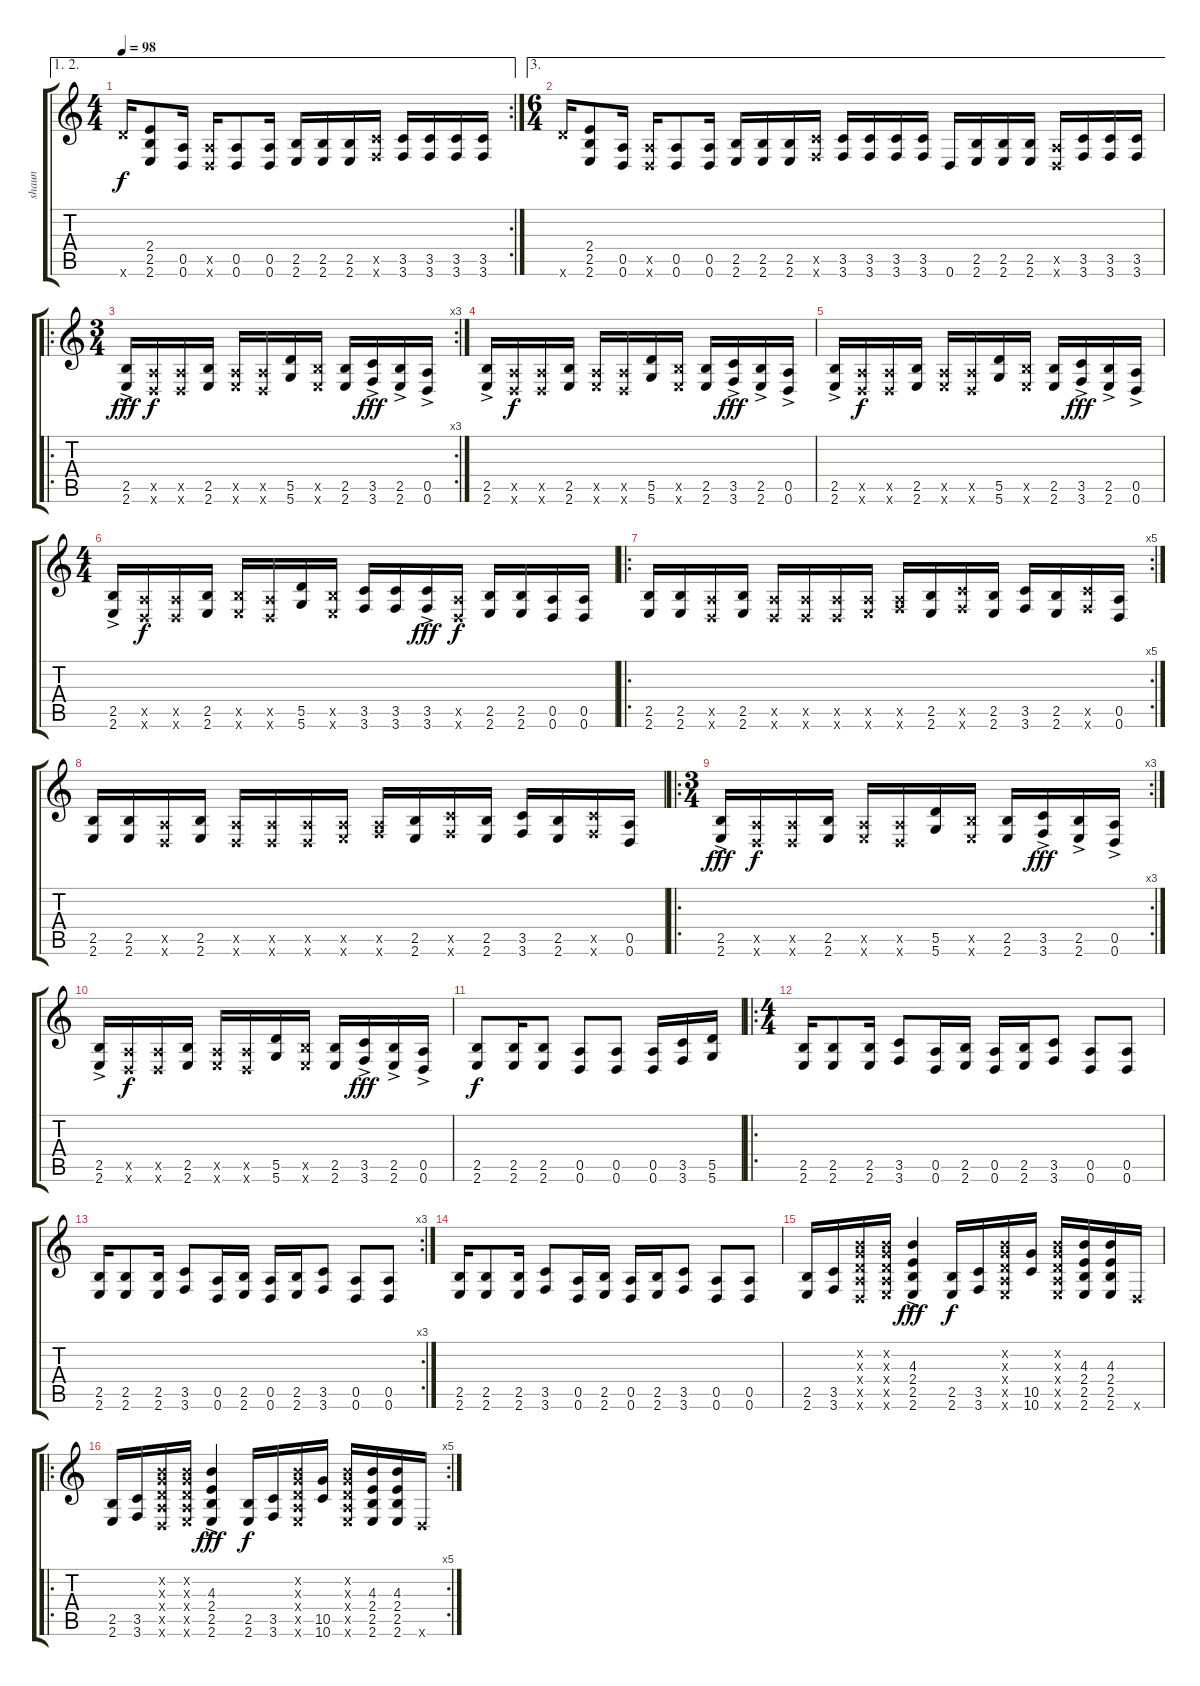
\track ("shaun" "shaun") {instrument electricguitarclean}
\staff {score tabs}
\tuning (E4 B3 G3 D3 A2 D2) {hide}
\ae (1 2)
\rc 2
\ts (4 4)
\tempo 98
\clef g2
\ks c
12.6{x}.16{dy f} (2.4 2.5 2.6).8 (0.5 0.6).16 (0.5{x} 0.6{x}).16 (0.5 0.6).8 (0.5 0.6).16 (2.5 2.6).16 (2.5 2.6).16 (2.5 2.6).16 (3.5{x} 3.6{x}).16 (3.5 3.6).16 (3.5 3.6).16 (3.5 3.6).16 (3.5 3.6).16 |
\ae 3
\ts (6 4)
12.6{x}.16 (2.4 2.5 2.6).8 (0.5 0.6).16 (0.5{x} 0.6{x}).16 (0.5 0.6).8 (0.5 0.6).16 (2.5 2.6).16 (2.5 2.6).16 (2.5 2.6).16 (3.5{x} 3.6{x}).16 (3.5 3.6).16 (3.5 3.6).16 (3.5 3.6).16 (3.5 3.6).16 0.6.16 (2.5 2.6).16 (2.5 2.6).16 (2.5 2.6).16 (0.5{x} 0.6{x}).16 (3.5 3.6).16 (3.5 3.6).16 (3.5 3.6).16 |
\ro
\rc 3
\ts (3 4)
(2.5{ac} 2.6).16{dy fff} (0.5{x} 0.6{x}).16{dy f} (0.5{x} 0.6{x}).16 (2.5 2.6).16 (0.5{x} 2.6{x}).16 (0.5{x} 0.6{x}).16 (5.5 5.6).16 (2.5{x} 2.6{x}).16 (2.5 2.6).16 (3.5{ac} 3.6).16{dy fff} (2.5{ac} 2.6).16 (0.5{ac} 0.6).16 |
(2.5{ac} 2.6).16 (0.5{x} 0.6{x}).16{dy f} (0.5{x} 0.6{x}).16 (2.5 2.6).16 (0.5{x} 2.6{x}).16 (0.5{x} 0.6{x}).16 (5.5 5.6).16 (2.5{x} 2.6{x}).16 (2.5 2.6).16 (3.5{ac} 3.6).16{dy fff} (2.5{ac} 2.6).16 (0.5{ac} 0.6).16 |
(2.5{ac} 2.6).16 (0.5{x} 0.6{x}).16{dy f} (0.5{x} 0.6{x}).16 (2.5 2.6).16 (0.5{x} 2.6{x}).16 (0.5{x} 0.6{x}).16 (5.5 5.6).16 (2.5{x} 2.6{x}).16 (2.5 2.6).16 (3.5{ac} 3.6).16{dy fff} (2.5{ac} 2.6).16 (0.5{ac} 0.6).16 |
\ts (4 4)
(2.5{ac} 2.6).16 (0.5{x} 0.6{x}).16{dy f} (0.5{x} 0.6{x}).16 (2.5 2.6).16 (2.5{x} 2.6{x}).16 (0.5{x} 0.6{x}).16 (5.5 5.6).16 (2.5{x} 2.6{x}).16 (3.5 3.6).16 (3.5 3.6).16 (3.5{ac} 3.6).16{dy fff} (0.5{x} 0.6{x}).16{dy f} (2.5 2.6).16 (2.5 2.6).16 (0.5 0.6).16 (0.5 0.6).16 |
\ro
\rc 5
(2.5 2.6).16 (2.5 2.6).16 (0.5{x} 0.6{x}).16 (2.5 2.6).16 (0.5{x} 0.6{x}).16 (0.5{x} 0.6{x}).16 (0.5{x} 0.6{x}).16 (0.5{x} 2.6{x}).16 (0.5{x} 3.6{x}).16 (2.5 2.6).16 (3.5{x} 3.6{x}).16 (2.5 2.6).16 (3.5 3.6).16 (2.5 2.6).16 (3.5{x} 3.6{x}).16 (0.5 0.6).16 |
(2.5 2.6).16 (2.5 2.6).16 (0.5{x} 0.6{x}).16 (2.5 2.6).16 (0.5{x} 0.6{x}).16 (0.5{x} 0.6{x}).16 (0.5{x} 0.6{x}).16 (0.5{x} 2.6{x}).16 (0.5{x} 3.6{x}).16 (2.5 2.6).16 (3.5{x} 3.6{x}).16 (2.5 2.6).16 (3.5 3.6).16 (2.5 2.6).16 (3.5{x} 3.6{x}).16 (0.5 0.6).16 |
\ro
\rc 3
\ts (3 4)
(2.5{ac} 2.6).16{dy fff} (0.5{x} 0.6{x}).16{dy f} (0.5{x} 0.6{x}).16 (2.5 2.6).16 (0.5{x} 2.6{x}).16 (0.5{x} 0.6{x}).16 (5.5 5.6).16 (2.5{x} 2.6{x}).16 (2.5 2.6).16 (3.5{ac} 3.6).16{dy fff} (2.5{ac} 2.6).16 (0.5{ac} 0.6).16 |
(2.5{ac} 2.6).16 (0.5{x} 0.6{x}).16{dy f} (0.5{x} 0.6{x}).16 (2.5 2.6).16 (0.5{x} 2.6{x}).16 (0.5{x} 0.6{x}).16 (5.5 5.6).16 (2.5{x} 2.6{x}).16 (2.5 2.6).16 (3.5{ac} 3.6).16{dy fff} (2.5{ac} 2.6).16 (0.5{ac} 0.6).16 |
(2.5 2.6).8{dy f} (2.5 2.6).16 (2.5 2.6).8 (0.5 0.6).8 (0.5 0.6).8 (0.5 0.6).16 (3.5 3.6).16 (5.5 5.6).16 |
\ro
\ts (4 4)
(2.5 2.6).16 (2.5 2.6).8 (2.5 2.6).16 (3.5 3.6).8 (0.5 0.6).16 (2.5 2.6).16 (0.5 0.6).16 (2.5 2.6).16 (3.5 3.6).8 (0.5 0.6).8 (0.5 0.6).8 |
\rc 3
(2.5 2.6).16 (2.5 2.6).8 (2.5 2.6).16 (3.5 3.6).8 (0.5 0.6).16 (2.5 2.6).16 (0.5 0.6).16 (2.5 2.6).16 (3.5 3.6).8 (0.5 0.6).8 (0.5 0.6).8 |
(2.5 2.6).16 (2.5 2.6).8 (2.5 2.6).16 (3.5 3.6).8 (0.5 0.6).16 (2.5 2.6).16 (0.5 0.6).16 (2.5 2.6).16 (3.5 3.6).8 (0.5 0.6).8 (0.5 0.6).8 |
(2.5 2.6).16 (3.5 3.6).16 (0.2{x} 0.3{x} 0.4{x} 0.5{x} 0.6{x}).16 (0.2{x} 0.3{x} 0.4{x} 0.5{x} 2.6{x}).16 (4.3 2.4 2.5{ac} 2.6).4{dy fff} (2.5 2.6).16{dy f} (3.5 3.6).16 (0.2{x} 0.3{x} 0.4{x} 0.5{x} 2.6{x}).16 (10.5 10.6).16 (0.2{x} 0.3{x} 0.4{x} 0.5{x} 2.6{x}).16 (4.3 2.4 2.5 2.6).16 (4.3 2.4 2.5 2.6).16 0.6{x}.16 |
\ro
\rc 5
(2.5 2.6).16 (3.5 3.6).16 (0.2{x} 0.3{x} 0.4{x} 0.5{x} 0.6{x}).16 (0.2{x} 0.3{x} 0.4{x} 0.5{x} 2.6{x}).16 (4.3 2.4 2.5{ac} 2.6).4{dy fff} (2.5 2.6).16{dy f} (3.5 3.6).16 (0.2{x} 0.3{x} 0.4{x} 0.5{x} 2.6{x}).16 (10.5 10.6).16 (0.2{x} 0.3{x} 0.4{x} 0.5{x} 2.6{x}).16 (4.3 2.4 2.5 2.6).16 (4.3 2.4 2.5 2.6).16 0.6{x}.16
